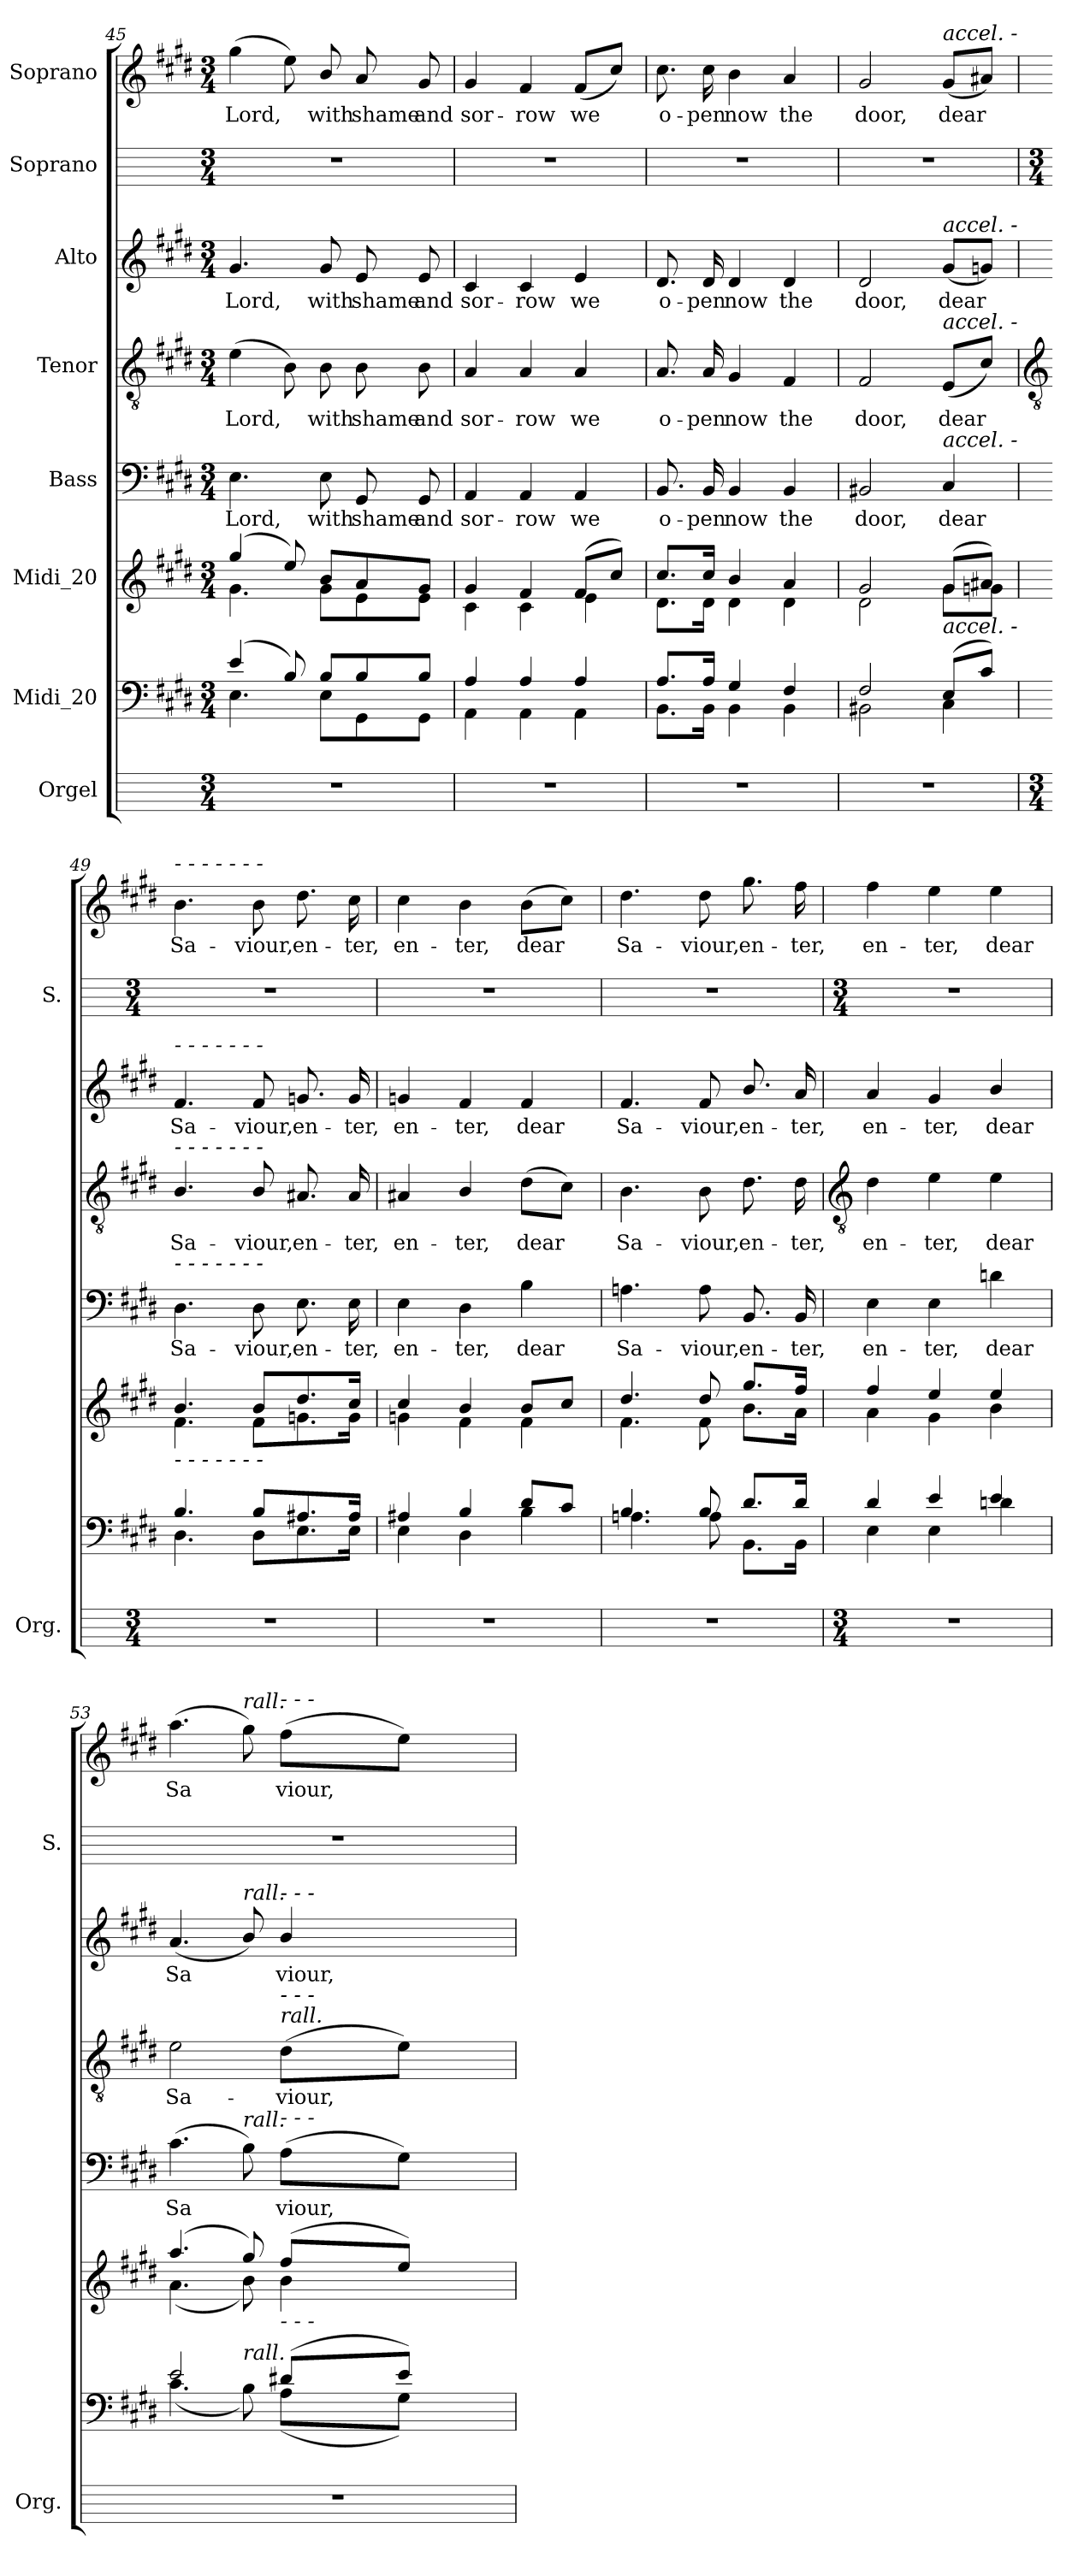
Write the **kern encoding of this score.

**kern	**kern	**kern	**kern	**text	**kern	**text	**kern	**text	**kern	**kern	**text
*part8	*part7	*part6	*part5	*part5	*part4	*part4	*part3	*part3	*part2	*part1	*part1
*staff8	*staff7	*staff6	*staff5	*staff5	*staff4	*staff4	*staff3	*staff3	*staff2	*staff1	*staff1
*I"Orgel	*I"Midi_20	*I"Midi_20	*I"Bass	*	*I"Tenor	*	*I"Alto	*	*I"Soprano	*I"Soprano	*
*I'Org.	*	*	*	*	*	*	*	*	*I'S.	*	*
!!LO:LB:g=z
*	*clefF4	*clefG2	*clefF4	*	*clefGv2	*	*clefG2	*	*	*clefG2	*
*	*k[f#c#g#d#]	*k[f#c#g#d#]	*k[f#c#g#d#]	*	*k[f#c#g#d#]	*	*k[f#c#g#d#]	*	*	*k[f#c#g#d#]	*
*	*E:	*E:	*E:	*	*E:	*	*E:	*	*	*E:	*
*M3/4	*M3/4	*M3/4	*M3/4	*	*M3/4	*	*M3/4	*	*M3/4	*M3/4	*
=45	=45	=45	=45	=45	=45	=45	=45	=45	=45	=45	=45
*	*^	*^	*	*	*	*	*	*	*	*	*
!	!	!	!	!	!	!LO:LY:b	!	!LO:LY:b	!	!LO:LY:b	!	!	!LO:LY:b
2.r	(>4e/	4.E\	(>4gg#/	4.g#\	4.E	Lord,	(>4e	Lord,	4.g#	Lord,	2.r	(>4gg#	Lord,
.	8B/)	.	8ee/)	.	.	.	8B)	.	.	.	.	8ee)	.
!	!	!	!	!	!	!LO:LY:b	!	!LO:LY:b	!	!LO:LY:b	!	!	!LO:LY:b
.	8B/L	8E\L	8b/L	8g#\L	8E	with	8B	with	8g#	with	.	8b/	with
!	!	!	!	!	!	!LO:LY:b	!	!LO:LY:b	!	!LO:LY:b	!	!	!LO:LY:b
.	8B/	8GG#\	8a/	8e\	8GG#	shame	8B	shame	8e	shame	.	8a	shame
!	!	!	!	!	!	!LO:LY:b	!	!LO:LY:b	!	!LO:LY:b	!	!	!LO:LY:b
.	8B/J	8GG#\J	8g#/J	8e\J	8GG#	and	8B	and	8e	and	.	8g#	and
=46	=46	=46	=46	=46	=46	=46	=46	=46	=46	=46	=46	=46	=46
!	!	!	!	!	!	!LO:LY:b	!	!LO:LY:b	!	!LO:LY:b	!	!	!LO:LY:b
2.r	4A/	4AA\	4g#/	4c#\	4AA	sor-	4A	sor-	4c#	sor-	2.r	4g#	sor-
!	!	!	!	!	!	!LO:LY:b	!	!LO:LY:b	!	!LO:LY:b	!	!	!LO:LY:b
.	4A/	4AA\	4f#/	4c#\	4AA	-row	4A	-row	4c#	-row	.	4f#	-row
!	!	!	!	!	!	!LO:LY:b	!	!LO:LY:b	!	!LO:LY:b	!	!	!LO:LY:b
.	4A/	4AA\	(8f#/L	4e\	4AA	we	4A	we	4e	we	.	(<8f#L	we
.	.	.	8cc#/J)	.	.	.	.	.	.	.	.	8cc#J)	.
=47	=47	=47	=47	=47	=47	=47	=47	=47	=47	=47	=47	=47	=47
!	!	!	!	!	!	!LO:LY:b	!	!LO:LY:b	!	!LO:LY:b	!	!	!LO:LY:b
2.r	8.A/L	8.BB\L	8.cc#/L	8.d#\L	8.BB	o-	8.A	o-	8.d#	o-	2.r	8.cc#	o-
!	!	!	!	!	!	!LO:LY:b	!	!LO:LY:b	!	!LO:LY:b	!	!	!LO:LY:b
.	16A/J	16BB\J	16cc#/J	16d#\J	16BB	-pen	16A	-pen	16d#	-pen	.	16cc#	-pen
!	!	!	!	!	!	!LO:LY:b	!	!LO:LY:b	!	!LO:LY:b	!	!	!LO:LY:b
.	4G#/	4BB\	4b/	4d#\	4BB	now	4G#	now	4d#	now	.	4b	now
!	!	!	!	!	!	!LO:LY:b	!	!LO:LY:b	!	!LO:LY:b	!	!	!LO:LY:b
.	4F#/	4BB\	4a/	4d#\	4BB	the	4F#	the	4d#	the	.	4a	the
=48	=48	=48	=48	=48	=48	=48	=48	=48	=48	=48	=48	=48	=48
!	!	!	!	!	!	!LO:LY:b	!	!LO:LY:b	!	!LO:LY:b	!	!	!LO:LY:b
2.r	2F#/	2BB#X\	2g#/	2d#\	2BB#X	door,	2F#	door,	2d#	door,	2.r	2g#	door,
!	!	!	!	!	!	!	!	!	!	!	!	!LO:TX:a:i:t=accel.  -	!
!	!	!	!	!	!	!	!	!	!LO:TX:a:i:t=accel.  -	!	!	!	!
!	!	!	!	!	!	!	!LO:TX:a:i:t=accel.  -	!	!	!	!	!	!
!	!	!	!	!	!LO:TX:a:i:t=accel.  -	!	!	!	!	!	!	!	!
!	!LO:TX:a:i:t=accel.  -	!	!	!	!	!	!	!	!	!	!	!	!
!	!	!	!	!	!	!LO:LY:b	!	!LO:LY:b	!	!LO:LY:b	!	!	!LO:LY:b
.	(8E/L	4C#\	(>8g#/L	8g#\L	4C#	dear	(8EL	dear	(<8g#L	dear	.	(<8g#L	dear
.	8c#/J)	.	8a#X/J)	8g\J	.	.	8c#J)	.	8gnJ)	.	.	8a#XJ)	.
!!LO:LB:g=z
=49	=49	=49	=49	=49	=49	=49	=49	=49	=49	=49	=49	=49	=49
*	*	*	*	*	*	*	*clefGv2	*	*	*	*	*	*
*M3/4	*	*	*	*	*	*	*	*	*	*	*M3/4	*	*
!	!	!	!	!	!	!	!	!	!	!	!	!LO:TX:a:i:t=-                    -                    -                    -                    -                    -                    -	!
!	!	!	!	!	!	!	!	!	!LO:TX:a:i:t=-                    -                    -                    -                    -                    -                    -	!	!	!	!
!	!	!	!	!	!	!	!LO:TX:a:i:t=-                    -                    -                    -                    -                    -                    -	!	!	!	!	!	!
!	!	!	!	!	!LO:TX:a:i:t=-                    -                    -                    -                    -                    -                    -	!	!	!	!	!	!	!	!
!	!LO:TX:a:i:t=-                    -                    -                    -                    -                    -                    -	!	!	!	!	!	!	!	!	!	!	!	!
!	!	!	!	!	!	!LO:LY:b	!	!LO:LY:b	!	!LO:LY:b	!	!	!LO:LY:b
2.r	4.B/	4.D#\	4.b/	4.f#\	4.D#	Sa-	4.B/	Sa-	4.f#	Sa-	2.r	4.b	Sa-
!	!	!	!	!	!	!LO:LY:b	!	!LO:LY:b	!	!LO:LY:b	!	!	!LO:LY:b
.	8B/L	8D#\L	8b/L	8f#\L	8D#	-viour,	8B/	-viour,	8f#	-viour,	.	8b	-viour,
!	!	!	!	!	!	!LO:LY:b	!	!LO:LY:b	!	!LO:LY:b	!	!	!LO:LY:b
.	8.A#X/	8.E\	8.dd#/	8.gn\	8.E	en-	8.A#X/	en-	8.gn	en-	.	8.dd#	en-
!	!	!	!	!	!	!LO:LY:b	!	!LO:LY:b	!	!LO:LY:b	!	!	!LO:LY:b
.	16A#/J	16E\J	16cc#/J	16g\J	16E	-ter,	16A#/	-ter,	16g	-ter,	.	16cc#	-ter,
=50	=50	=50	=50	=50	=50	=50	=50	=50	=50	=50	=50	=50	=50
!	!	!	!	!	!	!LO:LY:b	!	!LO:LY:b	!	!LO:LY:b	!	!	!LO:LY:b
2.r	4A#X/	4E\	4cc#/	4gn\	4E	en-	4A#X/	en-	4gn	en-	2.r	4cc#	en-
!	!	!	!	!	!	!LO:LY:b	!	!LO:LY:b	!	!LO:LY:b	!	!	!LO:LY:b
.	4B/	4D#\	4b/	4f#\	4D#	-ter,	4B/	-ter,	4f#	-ter,	.	4b	-ter,
!	!	!	!	!	!	!LO:LY:b	!	!LO:LY:b	!	!LO:LY:b	!	!	!LO:LY:b
.	8d#/L	4B\	8b/L	4f#\	4B	dear	(>8d#L	dear	4f#	dear	.	(>8bL	dear
.	8c#/J	.	8cc#/J	.	.	.	8c#J)	.	.	.	.	8cc#J)	.
=51	=51	=51	=51	=51	=51	=51	=51	=51	=51	=51	=51	=51	=51
!	!	!	!	!	!	!LO:LY:b	!	!LO:LY:b	!	!LO:LY:b	!	!	!LO:LY:b
2.r	4.B/	4.An\	4.dd#/	4.f#\	4.An	Sa-	4.B	Sa-	4.f#	Sa-	2.r	4.dd#	Sa-
!	!	!	!	!	!	!LO:LY:b	!	!LO:LY:b	!	!LO:LY:b	!	!	!LO:LY:b
.	8B/	8A\	8dd#/	8f#\	8A	-viour,	8B	-viour,	8f#	-viour,	.	8dd#	-viour,
!	!	!	!	!	!	!LO:LY:b	!	!LO:LY:b	!	!LO:LY:b	!	!	!LO:LY:b
.	8.d#/L	8.BB\L	8.gg#/L	8.b\L	8.BB	en-	8.d#	en-	8.b/	en-	.	8.gg#	en-
!	!	!	!	!	!	!LO:LY:b	!	!LO:LY:b	!	!LO:LY:b	!	!	!LO:LY:b
.	16d#/J	16BB\J	16ff#/J	16a\J	16BB	-ter,	16d#	-ter,	16a	-ter,	.	16ff#	-ter,
!!LO:LB:g=z
=52	=52	=52	=52	=52	=52	=52	=52	=52	=52	=52	=52	=52	=52
*	*	*	*	*	*	*	*clefGv2	*	*	*	*	*	*
*M3/4	*	*	*	*	*	*	*	*	*	*	*M3/4	*	*
!	!	!	!	!	!	!LO:LY:b	!	!LO:LY:b	!	!LO:LY:b	!	!	!LO:LY:b
2.r	4d#/	4E\	4ff#/	4a\	4E	en-	4d#	en-	4a	en-	2.r	4ff#	en-
!	!	!	!	!	!	!LO:LY:b	!	!LO:LY:b	!	!LO:LY:b	!	!	!LO:LY:b
.	4e/	4E\	4ee/	4g#\	4E	-ter,	4e	-ter,	4g#	-ter,	.	4ee	-ter,
!	!	!	!	!	!	!LO:LY:b	!	!LO:LY:b	!	!LO:LY:b	!	!	!LO:LY:b
.	4e/	4dn\	4ee/	4b\	4dn	dear	4e	dear	4b/	dear	.	4ee	dear
=53	=53	=53	=53	=53	=53	=53	=53	=53	=53	=53	=53	=53	=53
!	!	!	!	!	!	!LO:LY:b	!	!LO:LY:b	!	!LO:LY:b	!	!	!LO:LY:b
2.r	2e/	(<4.c#\	(>4.aa/	(<4.a\	(>4.c#	Sa	2e	Sa-	(<4.a/	Sa	2.r	(>4.aa	Sa
!	!	!	!	!	!	!	!	!	!	!	!	!LO:TX:a:i:t=rall.	!
!	!	!	!	!	!	!	!	!	!LO:TX:a:i:t=rall.	!	!	!	!
!	!	!	!	!	!LO:TX:a:i:t=rall.	!	!	!	!	!	!	!	!
!	!	!LO:TX:a:i:t=rall.	!	!	!	!	!	!	!	!	!	!	!
.	.	8B\)	8gg#/)	8b\)	8B)	.	.	.	8b/)	.	.	8gg#)	.
!	!	!	!	!	!	!	!	!	!	!	!	!LO:TX:a:i:t=-                    -                    -	!
!	!	!	!	!	!	!	!	!	!LO:TX:a:i:t=-                    -                    -	!	!	!	!
!	!	!	!	!	!	!	!LO:TX:a:i:t=rall.	!	!	!	!	!	!
!	!	!	!	!	!	!	!LO:TX:a:i:t=-                    -                    -	!	!	!	!	!	!
!	!	!	!	!	!LO:TX:a:i:t=-                    -                    -	!	!	!	!	!	!	!	!
!	!LO:TX:a:i:t=-                    -                    -	!	!	!	!	!	!	!	!	!	!	!	!
!	!	!	!	!	!	!LO:LY:b	!	!LO:LY:b	!	!LO:LY:b	!	!	!LO:LY:b
.	(>8d#X/L	(<8A\L	(>8ff#/L	4b\	(>8AL	viour,	(>8d#L	-viour,	4b/	viour,	.	(>8ff#L	viour,
.	8e/J)	8G#\J)	8ee/J)	.	8G#J)	.	8eJ)	.	.	.	.	8eeJ)	.
*	*v	*v	*	*	*	*	*	*	*	*	*	*	*
*	*	*v	*v	*	*	*	*	*	*	*	*	*
=	=	=	=	=	=	=	=	=	=	=	=
*-	*-	*-	*-	*-	*-	*-	*-	*-	*-	*-	*-
